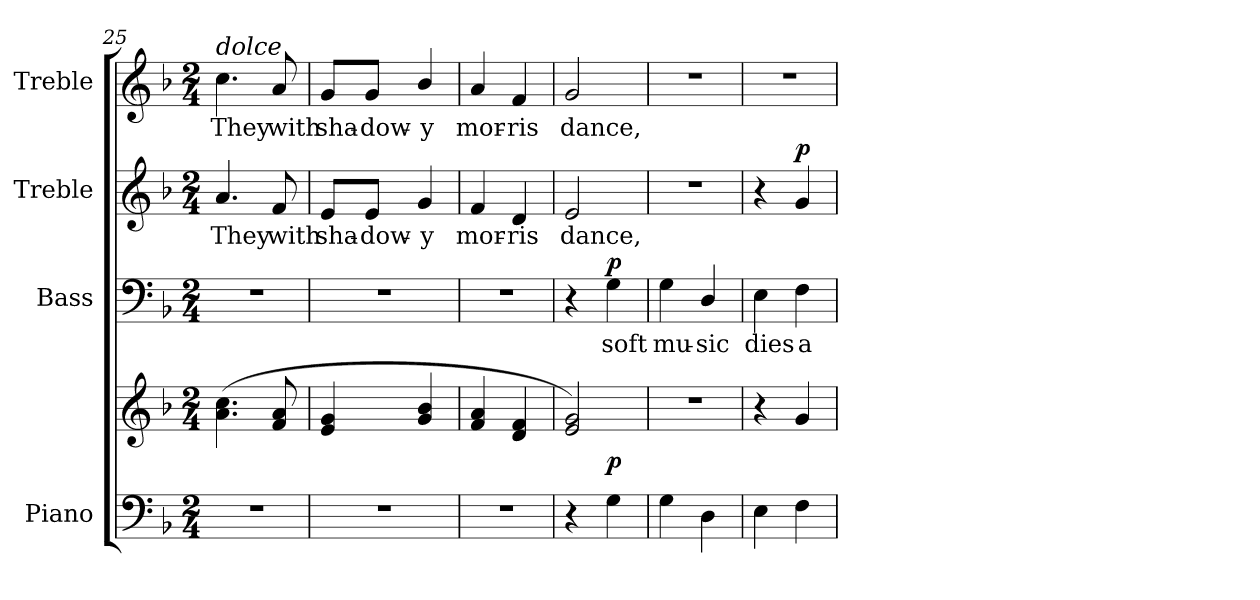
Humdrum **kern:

**kern	**kern	**dynam	**kern	**text	**dynam	**kern	**text	**dynam	**kern	**text
*part4	*part4	*part4	*part3	*part3	*part3	*part2	*part2	*part2	*part1	*part1
*staff5	*staff4	*staff4/5	*staff3	*staff3	*staff3	*staff2	*staff2	*staff2	*staff1	*staff1
*I"Piano	*	*	*I"Bass	*	*	*I"Treble	*	*	*I"Treble	*
*I'Pno.	*	*	*I'B.	*	*	*	*	*	*	*
!!LO:PB:g=z
*clefF4	*clefG2	*	*clefF4	*	*	*clefG2	*	*	*clefG2	*
*k[b-]	*k[b-]	*	*k[b-]	*	*	*k[b-]	*	*	*k[b-]	*
*F:	*F:	*	*F:	*	*	*F:	*	*	*F:	*
*M2/4	*M2/4	*	*M2/4	*	*	*M2/4	*	*	*M2/4	*
=25	=25	=25	=25	=25	=25	=25	=25	=25	=25	=25
!LO:N:vis=1	!	!	!LO:N:vis=1	!	!	!	!	!	!	!
!	!	!	!	!	!	!	!LO:LY:b:color=#000000	!	!	!
!	!	!	!	!	!	!	!	!	!LO:TX:a:i:t=dolce	!
!	!	!	!	!	!	!	!	!	!	!LO:LY:b:color=#000000
2r	(4.ai\ 4.cci	.	2r	.	.	4.ai/	They	.	4.cci\	They
!	!	!	!	!	!	!	!LO:LY:b:color=#000000	!	!	!
!	!	!	!	!	!	!	!	!	!	!LO:LY:b:color=#000000
.	8fi/ 8ai	.	.	.	.	8fi/	with	.	8ai/	with
=26	=26	=26	=26	=26	=26	=26	=26	=26	=26	=26
!LO:N:vis=1	!	!	!LO:N:vis=1	!	!	!	!	!	!	!
!	!	!	!	!	!	!	!LO:LY:b:color=#000000	!	!	!
!	!	!	!	!	!	!	!	!	!	!LO:LY:b:color=#000000
2r	4ei/ 4gi	.	2r	.	.	8ei/L	sha-	.	8gi/L	sha-
!	!	!	!	!	!	!	!LO:LY:b:color=#000000	!	!	!
!	!	!	!	!	!	!	!	!	!	!LO:LY:b:color=#000000
.	.	.	.	.	.	8ei/J	-dow-	.	8gi/J	-dow-
!	!	!	!	!	!	!	!LO:LY:b:color=#000000	!	!	!
!	!	!	!	!	!	!	!	!	!	!LO:LY:b:color=#000000
.	4gi/ 4b-i	.	.	.	.	4gi/	-y	.	4b-i/	-y
=27	=27	=27	=27	=27	=27	=27	=27	=27	=27	=27
!LO:N:vis=1	!	!	!LO:N:vis=1	!	!	!	!	!	!	!
!	!	!	!	!	!	!	!LO:LY:b:color=#000000	!	!	!
!	!	!	!	!	!	!	!	!	!	!LO:LY:b:color=#000000
2r	4fi/ 4ai	.	2r	.	.	4fi/	mor-	.	4ai/	mor-
!	!	!	!	!	!	!	!LO:LY:b:color=#000000	!	!	!
!	!	!	!	!	!	!	!	!	!	!LO:LY:b:color=#000000
.	4di/ 4fi	.	.	.	.	4di/	-ris	.	4fi/	-ris
=28	=28	=28	=28	=28	=28	=28	=28	=28	=28	=28
!	!	!	!	!	!	!	!LO:LY:b:color=#000000	!	!	!
!	!	!	!	!	!	!	!	!	!	!LO:LY:b:color=#000000
4r	2ei/ 2gi)	.	4r	.	.	2ei/	dance,	.	2gi/	dance,
!	!	!	!	!LO:LY:b:color=#000000	!	!	!	!	!	!
4Gi\	.	p	4Gi\	soft	p	.	.	.	.	.
=29	=29	=29	=29	=29	=29	=29	=29	=29	=29	=29
!	!LO:N:vis=1	!	!	!	!	!	!	!	!	!
!	!	!	!	!LO:LY:b:color=#000000	!	!LO:N:vis=1	!	!	!LO:N:vis=1	!
4Gi\	2r	.	4Gi\	mu-	.	2r	.	.	2r	.
!	!	!	!	!LO:LY:b:color=#000000	!	!	!	!	!	!
4Di\	.	.	4Di/	-sic	.	.	.	.	.	.
=30	=30	=30	=30	=30	=30	=30	=30	=30	=30	=30
!	!	!	!	!LO:LY:b:color=#000000	!	!	!	!	!LO:N:vis=1	!
4Ei\	4r	.	4Ei\	dies	.	4r	.	.	2r	.
!	!	!	!	!LO:LY:b:color=#000000	!	!	!	!	!	!
4Fi\	4gi/	.	4Fi\	a-	.	4gi/	.	p	.	.
=	=	=	=	=	=	=	=	=	=	=
*-	*-	*-	*-	*-	*-	*-	*-	*-	*-	*-
